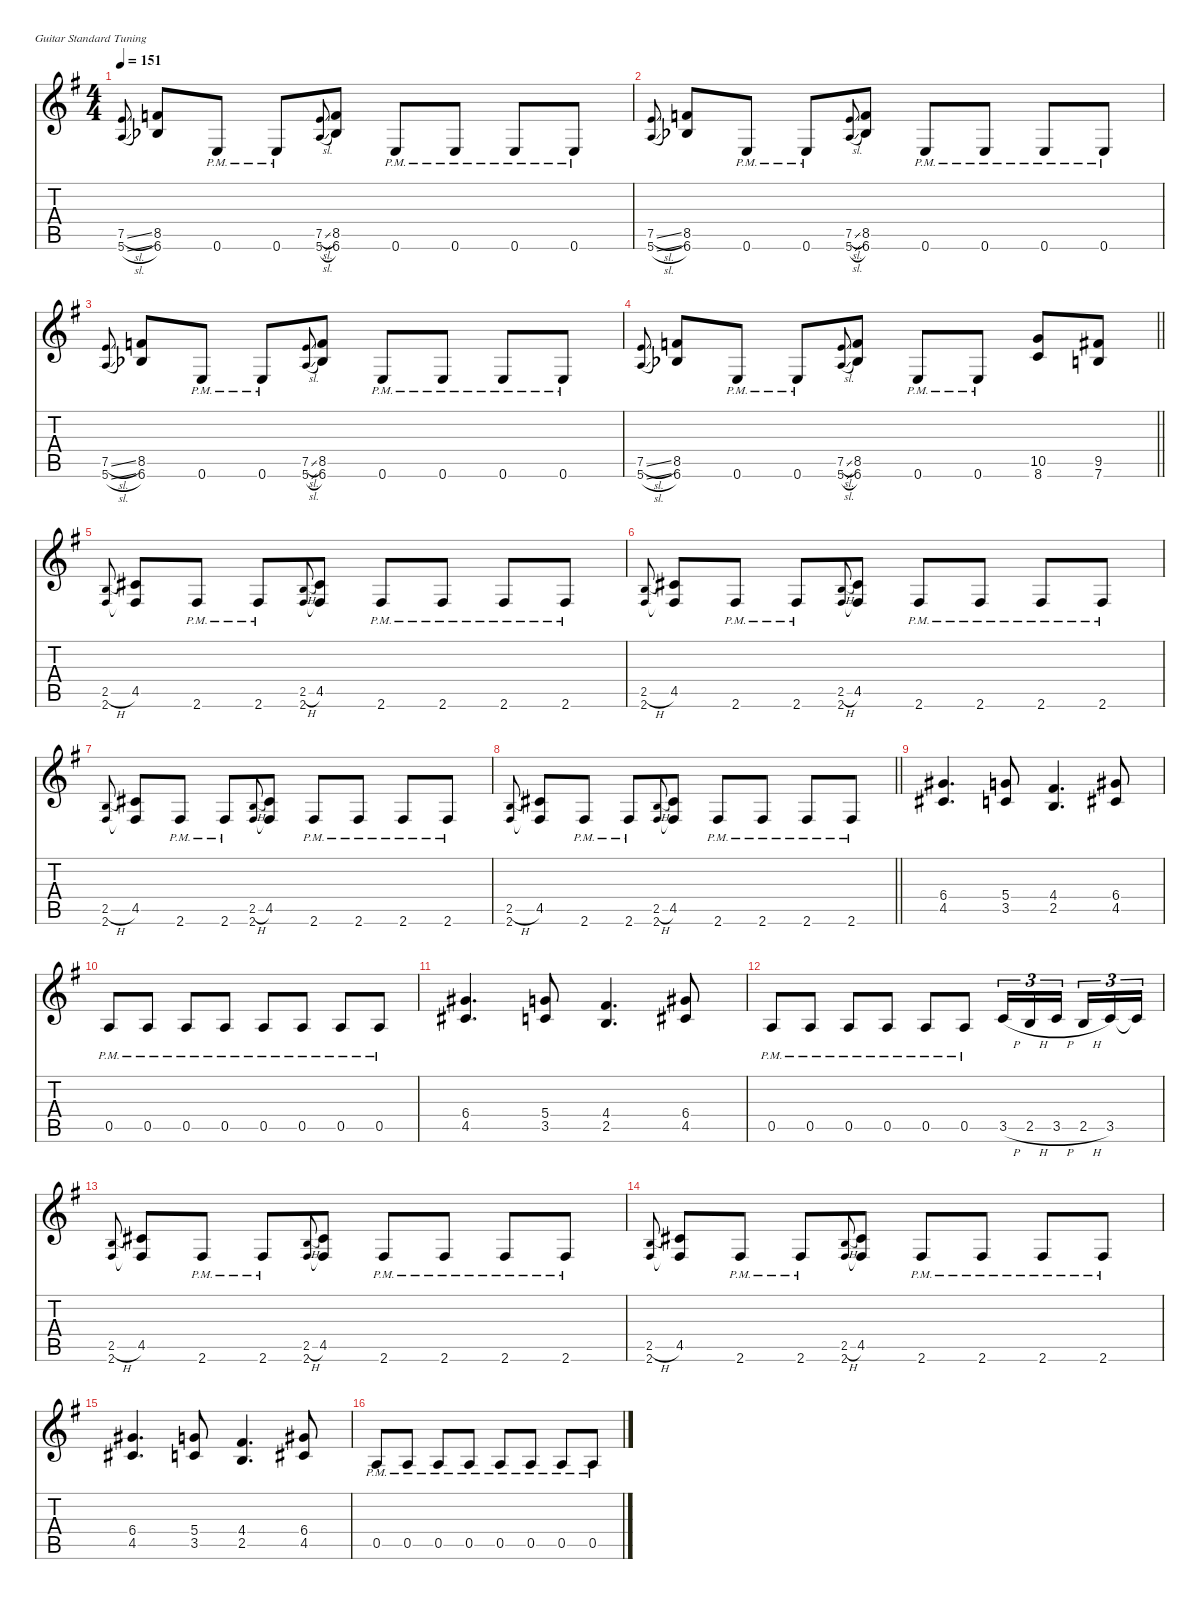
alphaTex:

\defaultSystemsLayout 4
\hideDynamics
\bracketExtendMode nobrackets
\singleTrackTrackNamePolicy hidden
\multiTrackTrackNamePolicy hidden
\otherSystemsTrackNameOrientation horizontal
\track ("James Hetfield" "dist.guit.") {defaultSystemsLayout 8 instrument distortionguitar}
\staff {score tabs}
\tuning (E4 B3 G3 D3 A2 E2)
\ts (4 4)
\tempo 151
\clef g2
\ks eminor
(7.5{sl acc forcenatural} 5.6{sl acc forcenatural}).8{gr onbeat dy f beam Up} (8.5{acc forcenatural} 6.6{acc b}).8{beam Up} 0.6{pm acc forcenatural}.8{beam Up} 0.6{pm acc forcenatural}.8{beam Up} (7.5{sl acc forcenatural} 5.6{sl acc forcenatural}).8{gr onbeat beam Up} (8.5{acc forcenatural} 6.6{acc b}).8{beam Up} 0.6{pm acc forcenatural}.8{beam Up} 0.6{pm acc forcenatural}.8{beam Up} 0.6{pm acc forcenatural}.8{beam Up} 0.6{pm acc forcenatural}.8{beam Up} |
(7.5{sl acc forcenatural} 5.6{sl acc forcenatural}).8{gr onbeat beam Up} (8.5{acc forcenatural} 6.6{acc b}).8{beam Up} 0.6{pm acc forcenatural}.8{beam Up} 0.6{pm acc forcenatural}.8{beam Up} (7.5{sl acc forcenatural} 5.6{sl acc forcenatural}).8{gr onbeat beam Up} (8.5{acc forcenatural} 6.6{acc b}).8{beam Up} 0.6{pm acc forcenatural}.8{beam Up} 0.6{pm acc forcenatural}.8{beam Up} 0.6{pm acc forcenatural}.8{beam Up} 0.6{pm acc forcenatural}.8{beam Up} |
(7.5{sl acc forcenatural} 5.6{sl acc forcenatural}).8{gr onbeat beam Up} (8.5{acc forcenatural} 6.6{acc b}).8{beam Up} 0.6{pm acc forcenatural}.8{beam Up} 0.6{pm acc forcenatural}.8{beam Up} (7.5{sl acc forcenatural} 5.6{sl acc forcenatural}).8{gr onbeat beam Up} (8.5{acc forcenatural} 6.6{acc b}).8{beam Up} 0.6{pm acc forcenatural}.8{beam Up} 0.6{pm acc forcenatural}.8{beam Up} 0.6{pm acc forcenatural}.8{beam Up} 0.6{pm acc forcenatural}.8{beam Up} |
\barLineRight lightlight
(7.5{sl acc forcenatural} 5.6{sl acc forcenatural}).8{gr onbeat beam Up} (8.5{acc forcenatural} 6.6{acc b}).8{beam Up} 0.6{pm acc forcenatural}.8{beam Up} 0.6{pm acc forcenatural}.8{beam Up} (7.5{sl acc forcenatural} 5.6{sl acc forcenatural}).8{gr onbeat beam Up} (8.5{acc forcenatural} 6.6{acc b}).8{beam Up} 0.6{pm acc forcenatural}.8{beam Up} 0.6{pm acc forcenatural}.8{beam Up} (10.5{acc forcenatural} 8.6{acc forcenatural}).8{beam Up} (9.5{acc #} 7.6{acc forcenatural}).8{beam Up} |
(2.5{h acc forcenatural} 2.6{acc #}).8{gr onbeat beam Up} (4.5{acc #} 2.6{t acc #}).8{beam Up} 2.6{pm acc #}.8{beam Up} 2.6{pm acc #}.8{beam Up} (2.5{h acc forcenatural} 2.6{acc #}).8{gr onbeat beam Up} (4.5{acc #} 2.6{t acc #}).8{beam Up} 2.6{pm acc #}.8{beam Up} 2.6{pm acc #}.8{beam Up} 2.6{pm acc #}.8{beam Up} 2.6{pm acc #}.8{beam Up} |
(2.5{h acc forcenatural} 2.6{acc #}).8{gr onbeat beam Up} (4.5{acc #} 2.6{t acc #}).8{beam Up} 2.6{pm acc #}.8{beam Up} 2.6{pm acc #}.8{beam Up} (2.5{h acc forcenatural} 2.6{acc #}).8{gr onbeat beam Up} (4.5{acc #} 2.6{t acc #}).8{beam Up} 2.6{pm acc #}.8{beam Up} 2.6{pm acc #}.8{beam Up} 2.6{pm acc #}.8{beam Up} 2.6{pm acc #}.8{beam Up} |
(2.5{h acc forcenatural} 2.6{acc #}).8{gr onbeat beam Up} (4.5{acc #} 2.6{t acc #}).8{beam Up} 2.6{pm acc #}.8{beam Up} 2.6{pm acc #}.8{beam Up} (2.5{h acc forcenatural} 2.6{acc #}).8{gr onbeat beam Up} (4.5{acc #} 2.6{t acc #}).8{beam Up} 2.6{pm acc #}.8{beam Up} 2.6{pm acc #}.8{beam Up} 2.6{pm acc #}.8{beam Up} 2.6{pm acc #}.8{beam Up} |
\barLineRight lightlight
(2.5{h acc forcenatural} 2.6{acc #}).8{gr onbeat beam Up} (4.5{acc #} 2.6{t acc #}).8{beam Up} 2.6{pm acc #}.8{beam Up} 2.6{pm acc #}.8{beam Up} (2.5{h acc forcenatural} 2.6{acc #}).8{gr onbeat beam Up} (4.5{acc #} 2.6{t acc #}).8{beam Up} 2.6{pm acc #}.8{beam Up} 2.6{pm acc #}.8{beam Up} 2.6{pm acc #}.8{beam Up} 2.6{pm acc #}.8{beam Up} |
(6.4{acc #} 4.5{acc #}).4{d beam Up} (5.4{acc forcenatural} 3.5{acc forcenatural}).8{beam Up} (4.4{acc #} 2.5{acc forcenatural}).4{d beam Up} (6.4{acc #} 4.5{acc #}).8{beam Up} |
0.5{pm acc forcenatural}.8{beam Up} 0.5{pm acc forcenatural}.8{beam Up} 0.5{pm acc forcenatural}.8{beam Up} 0.5{pm acc forcenatural}.8{beam Up} 0.5{pm acc forcenatural}.8{beam Up} 0.5{pm acc forcenatural}.8{beam Up} 0.5{pm acc forcenatural}.8{beam Up} 0.5{pm acc forcenatural}.8{beam Up} |
(6.4{acc #} 4.5{acc #}).4{d beam Up} (5.4{acc forcenatural} 3.5{acc forcenatural}).8{beam Up} (4.4{acc #} 2.5{acc forcenatural}).4{d beam Up} (6.4{acc #} 4.5{acc #}).8{beam Up} |
0.5{pm acc forcenatural}.8{beam Up} 0.5{pm acc forcenatural}.8{beam Up} 0.5{pm acc forcenatural}.8{beam Up} 0.5{pm acc forcenatural}.8{beam Up} 0.5{pm acc forcenatural}.8{beam Up} 0.5{pm acc forcenatural}.8{beam Up} 3.5{h acc forcenatural}.16{tu (3 2) beam Up} 2.5{h acc forcenatural}.16{tu (3 2) beam Up} 3.5{h acc forcenatural}.16{tu (3 2) beam Up} 2.5{h acc forcenatural}.16{tu (3 2) beam Up} 3.5{acc forcenatural}.16{tu (3 2) beam Up} 3.5{t acc forcenatural}.16{tu (3 2) beam Up} |
(2.5{h acc forcenatural} 2.6{acc #}).8{gr onbeat beam Up} (4.5{acc #} 2.6{t acc #}).8{beam Up} 2.6{pm acc #}.8{beam Up} 2.6{pm acc #}.8{beam Up} (2.5{h acc forcenatural} 2.6{acc #}).8{gr onbeat beam Up} (4.5{acc #} 2.6{t acc #}).8{beam Up} 2.6{pm acc #}.8{beam Up} 2.6{pm acc #}.8{beam Up} 2.6{pm acc #}.8{beam Up} 2.6{pm acc #}.8{beam Up} |
(2.5{h acc forcenatural} 2.6{acc #}).8{gr onbeat beam Up} (4.5{acc #} 2.6{t acc #}).8{beam Up} 2.6{pm acc #}.8{beam Up} 2.6{pm acc #}.8{beam Up} (2.5{h acc forcenatural} 2.6{acc #}).8{gr onbeat beam Up} (4.5{acc #} 2.6{t acc #}).8{beam Up} 2.6{pm acc #}.8{beam Up} 2.6{pm acc #}.8{beam Up} 2.6{pm acc #}.8{beam Up} 2.6{pm acc #}.8{beam Up} |
(6.4{acc #} 4.5{acc #}).4{d beam Up} (5.4{acc forcenatural} 3.5{acc forcenatural}).8{beam Up} (4.4{acc #} 2.5{acc forcenatural}).4{d beam Up} (6.4{acc #} 4.5{acc #}).8{beam Up} |
0.5{pm acc forcenatural}.8{beam Up} 0.5{pm acc forcenatural}.8{beam Up} 0.5{pm acc forcenatural}.8{beam Up} 0.5{pm acc forcenatural}.8{beam Up} 0.5{pm acc forcenatural}.8{beam Up} 0.5{pm acc forcenatural}.8{beam Up} 0.5{pm acc forcenatural}.8{beam Up} 0.5{pm acc forcenatural}.8{beam Up}
